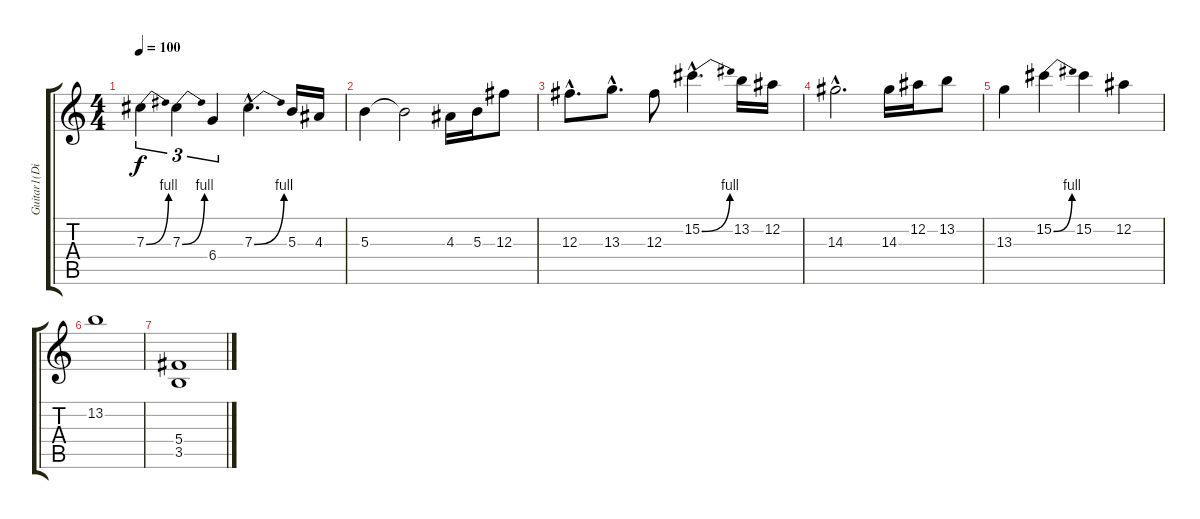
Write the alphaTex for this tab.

\track ("Guitar1(Distortion)" "Guitar1(Di") {instrument distortionguitar}
\staff {score tabs}
\tuning (Eb4 Bb3 Gb3 Db3 Ab2 Eb2) {hide}
\ts (4 4)
\tempo 100
\clef g2
\ks c
7.3{be (bend 0 0 60 4)}.4{tu (3 2) dy f} 7.3{be (bend 0 0 60 4)}.4{tu (3 2)} 6.4.4{tu (3 2)} 7.3{be (bend 0 0 60 4) hac}.4{d} 5.3.16 4.3.16 |
5.3.4 5.3{t}.2 4.3.16 5.3.16 12.3.8 |
12.3{hac}.8{d} 13.3{hac}.8{d} 12.3.8 15.2{be (bend 0 0 60 4) hac}.4{d} 13.2.16 12.2.16 |
14.3{hac}.2{d} 14.3.16 12.2.16 13.2.8 |
13.3.4 15.2{be (bend 0 0 60 4)}.4 15.2.4 12.2.4 |
13.2.1 |
(5.4 3.5).1
